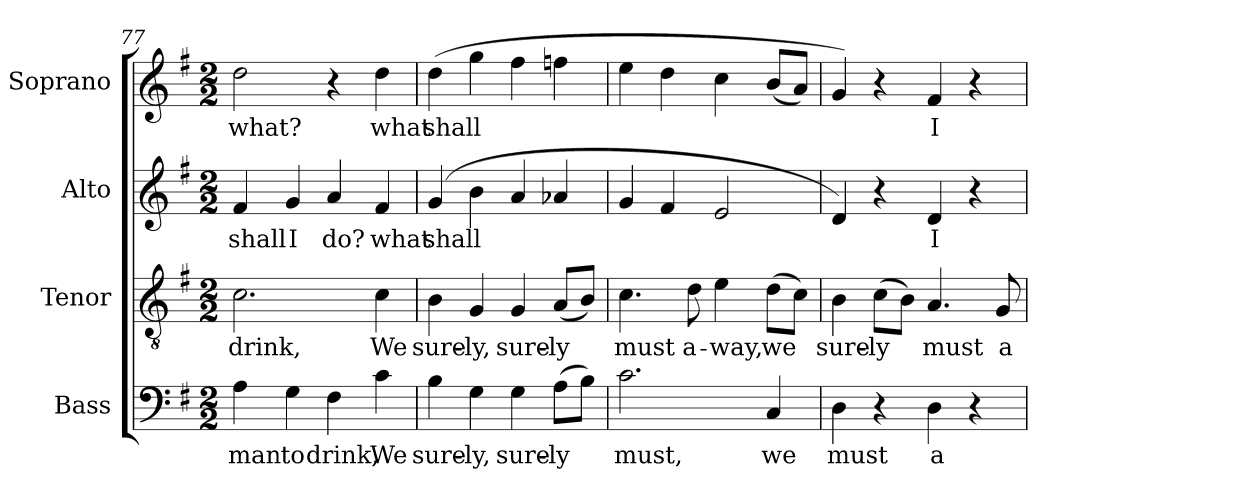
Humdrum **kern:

**kern	**text	**kern	**text	**kern	**text	**kern	**text
*part4	*part4	*part3	*part3	*part2	*part2	*part1	*part1
*staff4	*staff4	*staff3	*staff3	*staff2	*staff2	*staff1	*staff1
*I"Bass	*	*I"Tenor	*	*I"Alto	*	*I"Soprano	*
*I'B.	*	*I'T.	*	*I'A.	*	*I'S.	*
*clefF4	*	*clefGv2	*	*clefG2	*	*clefG2	*
*	*	*ITrd7c12	*	*	*	*	*
*k[f#]	*	*k[f#]	*	*k[f#]	*	*k[f#]	*
*G:	*	*G:	*	*G:	*	*G:	*
*M2/2	*	*M2/2	*	*M2/2	*	*M2/2	*
=77	=77	=77	=77	=77	=77	=77	=77
!	!LO:LY:b:color=#000000	!	!	!	!	!	!
!	!	!	!LO:LY:b:color=#000000	!	!	!	!
!	!	!	!	!	!LO:LY:b:color=#000000	!	!
!	!	!	!	!	!	!	!LO:LY:b:color=#000000
4Ai\	man	2.Ci\	drink,	4f#i/	shall	2ddi\	what?
!	!LO:LY:b:color=#000000	!	!	!	!	!	!
!	!	!	!	!	!LO:LY:b:color=#000000	!	!
4Gi\	to	.	.	4gi/	I	.	.
!	!LO:LY:b:color=#000000	!	!	!	!	!	!
!	!	!	!	!	!LO:LY:b:color=#000000	!	!
4F#i\	drink,	.	.	4ai/	do?	4r	.
!	!LO:LY:b:color=#000000	!	!	!	!	!	!
!	!	!	!LO:LY:b:color=#000000	!	!	!	!
!	!	!	!	!	!LO:LY:b:color=#000000	!	!
!	!	!	!	!	!	!	!LO:LY:b:color=#000000
4ci\	We	4Ci\	We	4f#i/	what	4ddi\	what
=78	=78	=78	=78	=78	=78	=78	=78
!	!LO:LY:b:color=#000000	!	!	!	!	!	!
!	!	!	!LO:LY:b:color=#000000	!	!	!	!
!	!	!	!	!	!LO:LY:b:color=#000000	!	!
!	!	!	!	!	!	!	!LO:LY:b:color=#000000
4Bi\	sure-	4BBi\	sure-	(4gi/	shall	(4ddi\	shall
!	!LO:LY:b:color=#000000	!	!	!	!	!	!
!	!	!	!LO:LY:b:color=#000000	!	!	!	!
4Gi\	-ly,	4GGi/	-ly,	4bi\	.	4ggi\	.
!	!LO:LY:b:color=#000000	!	!	!	!	!	!
!	!	!	!LO:LY:b:color=#000000	!	!	!	!
4Gi\	sure-	4GGi/	sure-	4ai/	.	4ff#i\	.
!	!LO:LY:b:color=#000000	!	!	!	!	!	!
!	!	!	!LO:LY:b:color=#000000	!	!	!	!
(8Ai\L	-ly	(8AAi/L	-ly	4a-Xi/	.	4ffni\	.
8Bi\J)	.	8BBi/J)	.	.	.	.	.
=79	=79	=79	=79	=79	=79	=79	=79
!	!LO:LY:b:color=#000000	!	!	!	!	!	!
!	!	!	!LO:LY:b:color=#000000	!	!	!	!
2.ci\	must,	4.Ci\	must	4gi/	.	4eei\	.
.	.	.	.	4f#i/	.	4ddi\	.
!	!	!	!LO:LY:b:color=#000000	!	!	!	!
.	.	8Di\	a-	.	.	.	.
!	!	!	!LO:LY:b:color=#000000	!	!	!	!
.	.	4Ei\	-way,	2ei/	.	4cci\	.
!	!LO:LY:b:color=#000000	!	!	!	!	!	!
!	!	!	!LO:LY:b:color=#000000	!	!	!	!
4Ci/	we	(8Di\L	we	.	.	(8bi/L	.
.	.	8Ci\J)	.	.	.	8ai/J)	.
!!LO:PB:g=z
=80	=80	=80	=80	=80	=80	=80	=80
!	!LO:LY:b:color=#000000	!	!	!	!	!	!
!	!	!	!LO:LY:b:color=#000000	!	!	!	!
4Di\	must	4BBi\	sure-	4di/)	.	4gi/)	.
!	!	!	!LO:LY:b:color=#000000	!	!	!	!
4r	.	(8Ci\L	-ly	4r	.	4r	.
.	.	8BBi\J)	.	.	.	.	.
!	!LO:LY:b:color=#000000	!	!	!	!	!	!
!	!	!	!LO:LY:b:color=#000000	!	!	!	!
!	!	!	!	!	!LO:LY:b:color=#000000	!	!
!	!	!	!	!	!	!	!LO:LY:b:color=#000000
4Di\	a	4.AAi/	must	4di/	I	4f#i/	I
4r	.	.	.	4r	.	4r	.
!	!	!	!LO:LY:b:color=#000000	!	!	!	!
.	.	8GGi/	a	.	.	.	.
=	=	=	=	=	=	=	=
*-	*-	*-	*-	*-	*-	*-	*-
